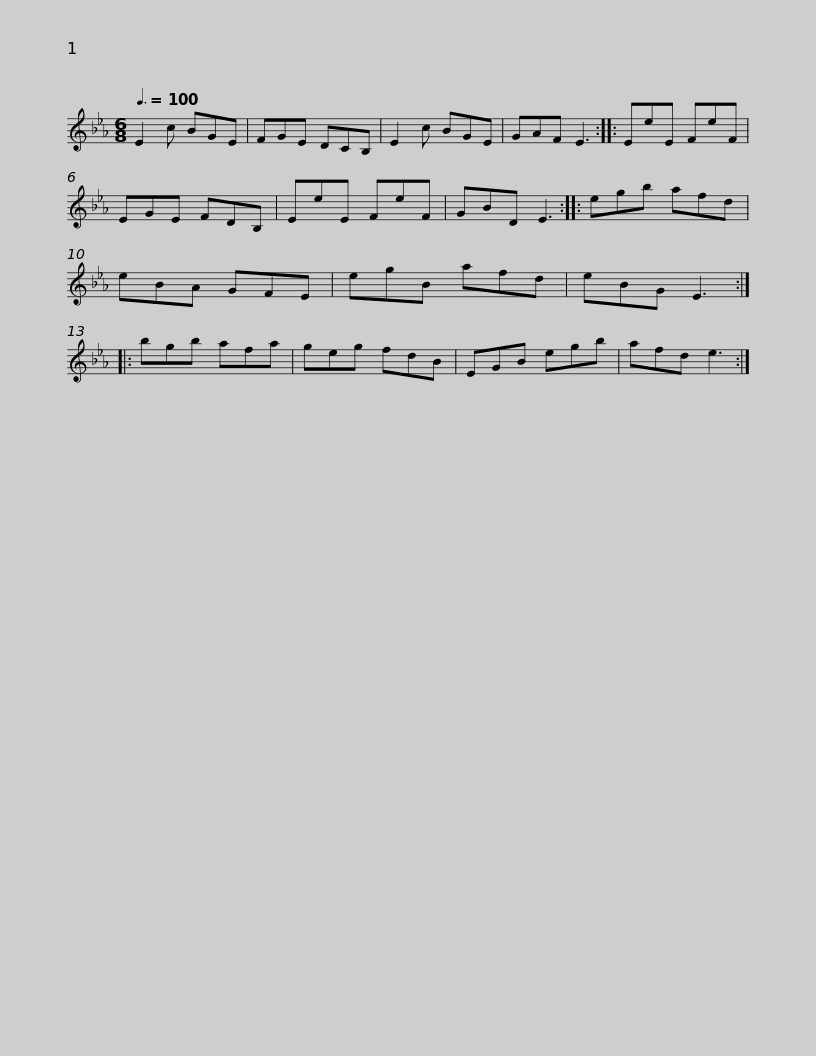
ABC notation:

X:1
L:1/8
Q:3/8=100
M:6/8
I:linebreak $
K:Eb
V:1 treble
V:1
 E2 c BGE | FGE DCB, | E2 c BGE | GAF E3 :: EeE FeF | %5
 EGE FDB, | EeE FeF |$ GBD E3 :: egb afd | eBA GFE | %10
 egB afd | eBG E3 :: bgb afa | geg fdB |$ EGB egb | %15
 afd e3 :| %16
